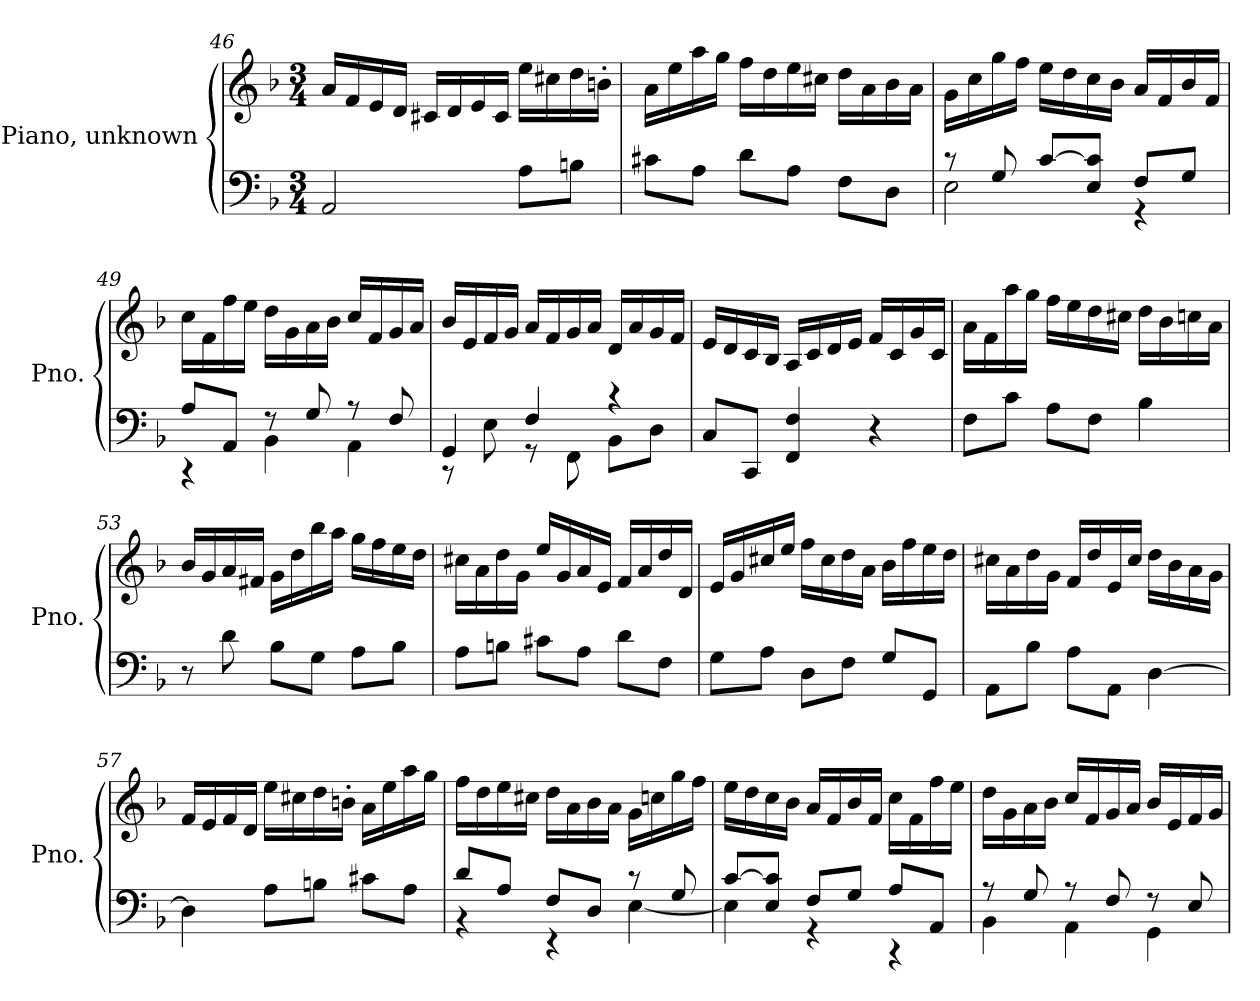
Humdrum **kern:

**kern	**kern
*part1	*part1
*staff2	*staff1
*I"Piano, unknown	*
*I'Pno.	*
*clefF4	*clefG2
*k[b-]	*k[b-]
*M3/4	*M3/4
=46	=46
2AA/	16a/LL
.	16f/
.	16e/
.	16d/JJ
.	16c#X/LL
.	16d/
.	16e/
.	16c#/JJ
8A\L	16ee\LL
.	16cc#X\
8Bn\J	16dd\
.	16bn'\JJ
=47	=47
8c#X\L	16a\LL
.	16ee\
8A\J	16aa\
.	16gg\JJ
8d\L	16ff\LL
.	16dd\
8A\J	16ee\
.	16cc#X\JJ
8F\L	16dd\LL
.	16a\
8D\J	16b-\
.	16a\JJ
!!LO:LB:g=z
=48	=48
*^	*
8r	2E\	16g\LL
.	.	16cc\
8G/	.	16gg\
.	.	16ff\JJ
[8c/L	.	16ee\LL
.	.	16dd\
8E/ 8c/]J	.	16cc\
.	.	16b-\JJ
8F/L	4r	16a/LL
.	.	16f/
8G/J	.	16b-/
.	.	16f/JJ
=49	=49	=49
8A/L	4r	16cc\LL
.	.	16f\
8AA/J	.	16ff\
.	.	16ee\JJ
8r	4BB-\	16dd\LL
.	.	16g\
8G/	.	16a\
.	.	16b-\JJ
8r	4AA\	16cc/LL
.	.	16f/
8F/	.	16g/
.	.	16a/JJ
=50	=50	=50
4GG/	8r	16b-/LL
.	.	16e/
.	8E\	16f/
.	.	16g/JJ
4F/	8r	16a/LL
.	.	16f/
.	8FF\	16g/
.	.	16a/JJ
4r	8BB-\L	16d/LL
.	.	16a/
.	8D\J	16g/
.	.	16f/JJ
*v	*v	*
!!LO:LB:g=z
=51	=51
8C/L	16e/LL
.	16d/
8CC/J	16c/
.	16B-/JJ
4FF/ 4F/	16A/LL
.	16c/
.	16d/
.	16e/JJ
4r	16f/LL
.	16c/
.	16g/
.	16c/JJ
=52	=52
8F\L	16a\LL
.	16f\
8c\J	16aa\
.	16gg\JJ
8A\L	16ff\LL
.	16ee\
8F\J	16dd\
.	16cc#X\JJ
4B-\	16dd\LL
.	16b-\
.	16ccn\
.	16a\JJ
=53	=53
8r	16b-/LL
.	16g/
8d\	16a/
.	16f#X/JJ
8B-\L	16g\LL
.	16dd\
8G\J	16bb-\
.	16aa\JJ
8A\L	16gg\LL
.	16ff\
8B-\J	16ee\
.	16dd\JJ
!!LO:LB:g=z
=54	=54
8A\L	16cc#X\LL
.	16a\
8Bn\J	16dd\
.	16g\JJ
8c#X\L	16ee/LL
.	16g/
8A\J	16a/
.	16e/JJ
8d\L	16f/LL
.	16a/
8F\J	16dd/
.	16d/JJ
=55	=55
8G\L	16e/LL
.	16g/
8A\J	16cc#X/
.	16ee/JJ
8D\L	16ff\LL
.	16cc#\
8F\J	16dd\
.	16a\JJ
8G/L	16b-\LL
.	16ff\
8GG/J	16ee\
.	16dd\JJ
=56	=56
8AA\L	16cc#X\LL
.	16a\
8B-\J	16dd\
.	16g\JJ
8A\L	16f/LL
.	16dd/
8AA\J	16e/
.	16cc#/JJ
[4D\	16dd\LL
.	16b-\
.	16a\
.	16g\JJ
!!LO:LB:g=z
=57	=57
4D\]	16f/LL
.	16e/
.	16f/
.	16d/JJ
8A\L	16ee\LL
.	16cc#X\
8Bn\J	16dd\
.	16bn'\JJ
8c#X\L	16a\LL
.	16ee\
8A\J	16aa\
.	16gg\JJ
=58	=58
*^	*
8d/L	4r	16ff\LL
.	.	16dd\
8A/J	.	16ee\
.	.	16cc#X\JJ
8F/L	4r	16dd\LL
.	.	16a\
8D/J	.	16b-\
.	.	16a\JJ
8r	[4E\	16g\LL
.	.	16ccn\
8G/	.	16gg\
.	.	16ff\JJ
=59	=59	=59
[8c/L	4E\]	16ee\LL
.	.	16dd\
8E/ 8c/]J	.	16cc\
.	.	16b-\JJ
8F/L	4r	16a/LL
.	.	16f/
8G/J	.	16b-/
.	.	16f/JJ
8A/L	4r	16cc\LL
.	.	16f\
8AA/J	.	16ff\
.	.	16ee\JJ
!!LO:LB:g=z
=60	=60	=60
8r	4BB-\	16dd\LL
.	.	16g\
8G/	.	16a\
.	.	16b-\JJ
8r	4AA\	16cc/LL
.	.	16f/
8F/	.	16g/
.	.	16a/JJ
8r	4GG\	16b-/LL
.	.	16e/
8E/	.	16f/
.	.	16g/JJ
*v	*v	*
=	=
*-	*-
